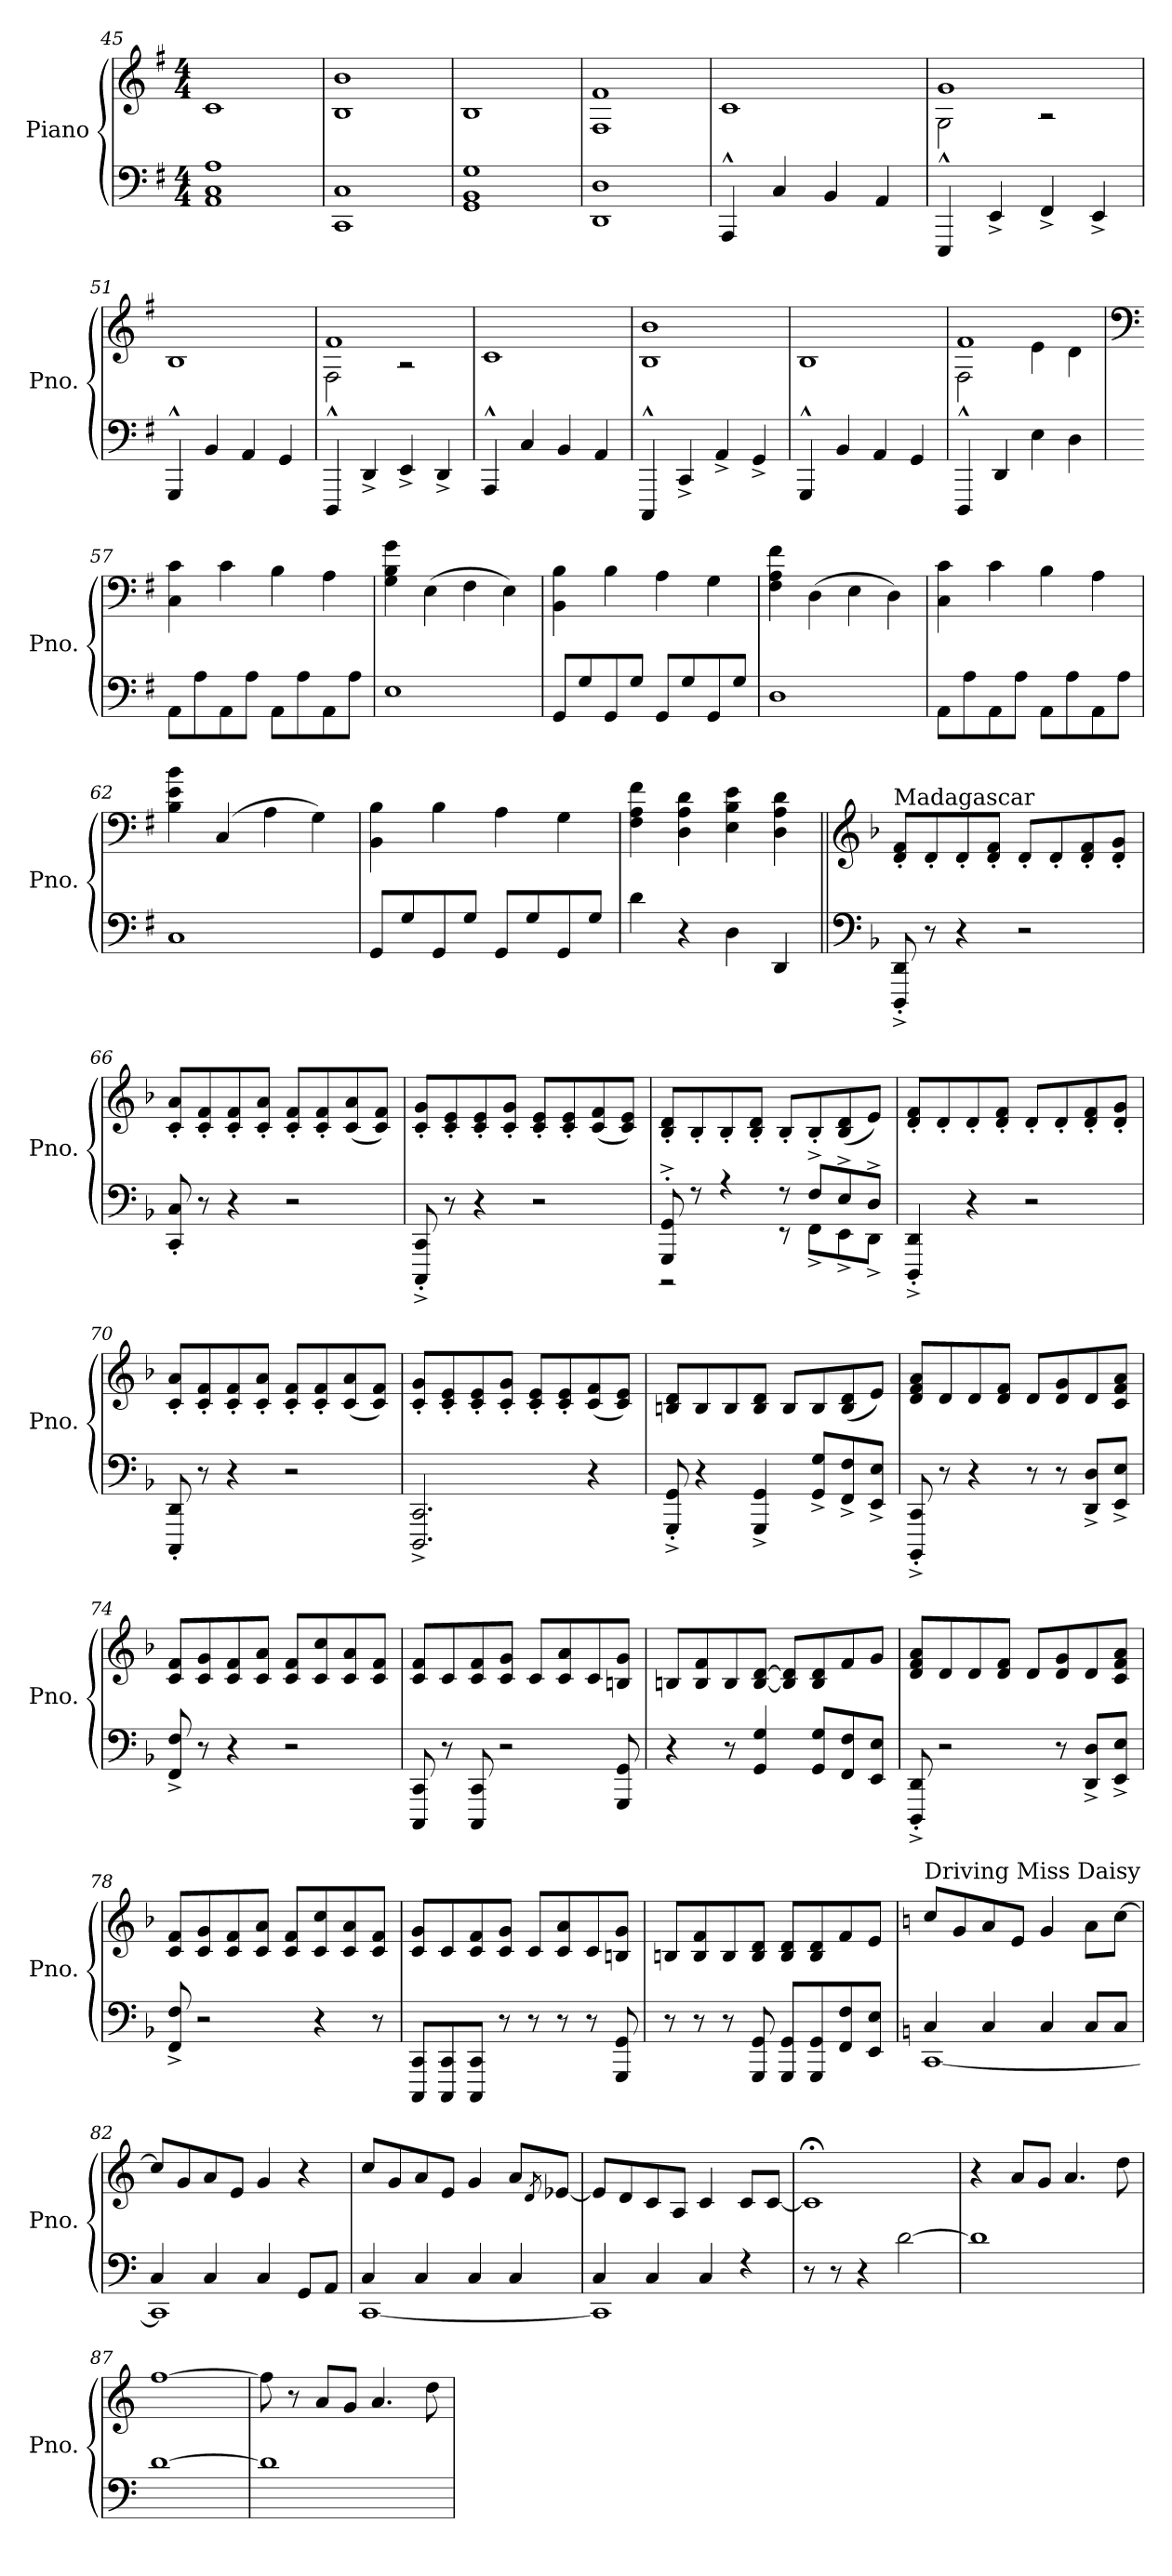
**kern	**kern
*part1	*part1
*staff2	*staff1
*I"Piano	*
*I'Pno.	*
*clefF4	*clefG2
*k[f#]	*k[f#]
*M4/4	*M4/4
=45	=45
1AA 1C 1A	1c
=46	=46
1CC 1C	1B 1b
=47	=47
1GG 1BB 1G	1B
=48	=48
1DD 1D	1F# 1f#
!!LO:PB:g=z
=49	=49
4AAA^^/	1c
4C/	.
4BB/	.
4AA/	.
=50	=50
*	*^
4EEE^^/	1g	2G\
4EE^/	.	.
4FF#^/	.	2r
4EE^/	.	.
*	*v	*v
=51	=51
4GGG^^/	1B
4BB/	.
4AA/	.
4GG/	.
=52	=52
*	*^
4DDD^^/	1f#	2F#\
4DD^/	.	.
4EE^/	.	2r
4DD^/	.	.
*	*v	*v
=53	=53
4AAA^^/	1c
4C/	.
4BB/	.
4AA/	.
=54	=54
4CCC^^/	1B 1b
4CC^/	.
4AA^/	.
4GG^/	.
=55	=55
4GGG^^/	1B
4BB/	.
4AA/	.
4GG/	.
=56	=56
*	*^
4DDD^^/	1f#	2F#\
4DD/	.	.
4E\	.	4e\
4D\	.	4d\
*	*v	*v
!!LO:LB:g=z
=57	=57
*	*clefF4
8AA\L	4C\ 4c\
8A\	.
8AA\	4c\
8A\J	.
8AA\L	4B\
8A\	.
8AA\	4A\
8A\J	.
=58	=58
1E	4G\ 4B\ 4g\
.	(4E\
.	4F#\
.	4E\)
=59	=59
8GG/L	4BB\ 4B\
8G/	.
8GG/	4B\
8G/J	.
8GG/L	4A\
8G/	.
8GG/	4G\
8G/J	.
=60	=60
1D	4F#\ 4A\ 4f#\
.	(4D\
.	4E\
.	4D\)
=61	=61
8AA\L	4C\ 4c\
8A\	.
8AA\	4c\
8A\J	.
8AA\L	4B\
8A\	.
8AA\	4A\
8A\J	.
=62	=62
1C	4B\ 4e\ 4b\
.	(4C/
.	4A\
.	4G\)
!!LO:LB:g=z
=63	=63
8GG/L	4BB\ 4B\
8G/	.
8GG/	4B\
8G/J	.
8GG/L	4A\
8G/	.
8GG/	4G\
8G/J	.
=64	=64
4d\	4F#\ 4A\ 4f#\
4r	4D\ 4A\ 4d\
4D\	4E\ 4B\ 4e\
4DD/	4D\ 4A\ 4d\
=65||	=65||
!!LO:REH:place=s1:a:B:fs=14:t=C
*clefF4	*clefG2
*k[b-]	*k[b-]
*	*MM165
!	!LO:TX:a:t=Madagascar
8DDD/'^ 8DD/'^	8d/' 8f/'L
8r	8d'/
4r	8d'/
.	8d/' 8f/'J
2r	8d'/L
.	8d'/
.	8d/' 8f/'
.	8d/' 8g/'J
=66	=66
8CC/' 8C/'	8c/' 8a/'L
8r	8c/' 8f/'
4r	8c/' 8f/'
.	8c/' 8a/'J
2r	8c/' 8f/'L
.	8c/' 8f/'
.	(8c/ 8a/
.	8c/ 8f/J)
!!LO:LB:g=z
=67	=67
8CCC/'^ 8CC/'^	8c/' 8g/'L
8r	8c/' 8e/'
4r	8c/' 8e/'
.	8c/' 8g/'J
2r	8c/' 8e/'L
.	8c/' 8e/'
.	(8c/ 8f/
.	8c/ 8e/J)
=68	=68
*^	*
8GGG/'^ 8GG/'^	2r	8B-/' 8d/'L
8r	.	8B-'/
4r	.	8B-'/
.	.	8B-/' 8d/'J
8r	8r	8B-'/L
8F^/L	8FF^\L	8B-'/
8E^/	8EE^\	(8B-/ 8d/
8D^/J	8DD^\J	8e/J)
*v	*v	*
=69	=69
4DDD/'^ 4DD/'^	8d/' 8f/'L
.	8d'/
4r	8d'/
.	8d/' 8f/'J
2r	8d'/L
.	8d'/
.	8d/' 8f/'
.	8d/' 8g/'J
=70	=70
8CCC/' 8DD/'	8c/' 8a/'L
8r	8c/' 8f/'
4r	8c/' 8f/'
.	8c/' 8a/'J
2r	8c/' 8f/'L
.	8c/' 8f/'
.	(8c/ 8a/
.	8c/ 8f/J)
!!LO:LB:g=z
=71	=71
2.DDD/^ 2.CC/^	8c/' 8g/'L
.	8c/' 8e/'
.	8c/' 8e/'
.	8c/' 8g/'J
.	8c/' 8e/'L
.	8c/' 8e/'
4r	(8c/ 8f/
.	8c/ 8e/J)
=72	=72
8GGG/'^ 8GG/'^	8Bn/ 8d/L
4r	8B/
.	8B/
4GGG/^ 4GG/^	8B/ 8d/J
.	8B/L
8GG/^ 8G/^L	8B/
8FF/^ 8F/^	(8B/ 8d/
8EE/^ 8E/^J	8e/J)
=73	=73
8BBBB-/^' 8CC/^'	8d/ 8f/ 8a/L
8r	8d/
4r	8d/
.	8d/ 8f/J
8r	8d/L
8r	8d/ 8g/
8DD/^ 8D/^L	8d/
8EE/^ 8E/^J	8c/ 8f/ 8a/J
=74	=74
8FF/^ 8F/^	8c/ 8f/L
8r	8c/ 8g/
4r	8c/ 8f/
.	8c/ 8a/J
2r	8c/ 8f/L
.	8c/ 8cc/
.	8c/ 8a/
.	8c/ 8f/J
!!LO:PB:g=z
=75	=75
8CCC/ 8CC/	8c/ 8f/L
8r	8c/
8CCC/ 8CC/	8c/ 8f/
2r	8c/ 8g/J
.	8c/L
.	8c/ 8a/
.	8c/
8GGG/ 8GG/	8Bn/ 8g/J
=76	=76
4r	8Bn/L
.	8B/ 8f/
8r	8B/
4GG/ 4G/	[8B/ [8d/J
.	8B/] 8d/]L
8GG/ 8G/L	8B/ 8d/
8FF/ 8F/	8f/
8EE/ 8E/J	8g/J
=77	=77
8DDD/'^ 8DD/'^	8d/ 8f/ 8a/L
2r	8d/
.	8d/
.	8d/ 8f/J
.	8d/L
8r	8d/ 8g/
8DD/^ 8D/^L	8d/
8EE/^ 8E/^J	8c/ 8f/ 8a/J
=78	=78
8FF/^ 8F/^	8c/ 8f/L
2r	8c/ 8g/
.	8c/ 8f/
.	8c/ 8a/J
.	8c/ 8f/L
4r	8c/ 8cc/
.	8c/ 8a/
8r	8c/ 8f/J
!!LO:LB:g=z
=79	=79
8CCC/ 8CC/L	8c/ 8g/L
8CCC/ 8CC/	8c/
8CCC/ 8CC/J	8c/ 8f/
8r	8c/ 8g/J
8r	8c/L
8r	8c/ 8a/
8r	8c/
8GGG/ 8GG/	8Bn/ 8g/J
=80	=80
8r	8Bn/L
8r	8B/ 8f/
8r	8B/
8GGG/ 8GG/	8B/ 8d/J
8GGG/ 8GG/L	8B/ 8d/L
8GGG/ 8GG/	8B/ 8d/
8FF/ 8F/	8f/
8EE/ 8E/J	8e/J
=81	=81
!!LO:REH:place=s1:a:B:fs=14:t=D
*k[]	*k[]
*	*MM150
*^	*
!	!	!LO:TX:a:t=Driving Miss Daisy
4C/	[1CC	8cc/L
.	.	8g/
4C/	.	8a/
.	.	8e/J
4C/	.	4g/
8C/L	.	8a\L
8C/J	.	[8cc\J
=82	=82	=82
4C/	1CC]	8cc/L]
.	.	8g/
4C/	.	8a/
.	.	8e/J
4C/	.	4g/
8GG/L	.	4r
8AA/J	.	.
!!LO:LB:g=z
=83	=83	=83
4C/	[1CC	8cc/L
.	.	8g/
4C/	.	8a/
.	.	8e/J
4C/	.	4g/
4C/	.	8a/L
.	.	8qd/
.	.	[8e-X/J
=84	=84	=84
4C/	1CC]	8e-/L]
.	.	8d/
4C/	.	8c/
.	.	8A/J
4C/	.	4c/
4r	.	8c/L
.	.	[8c/J
*v	*v	*
=85	=85
8r	1c;<]
8r	.
4r	.
[2d\	.
=86	=86
1d]	4r
*	*MM80
.	8a/L
.	8g/J
.	4.a/
.	8dd\
=87	=87
[1d	[1ff
=88	=88
1d]	8ff\]
.	8r
.	8a/L
.	8g/J
.	4.a/
.	8dd\
=	=
*-	*-
